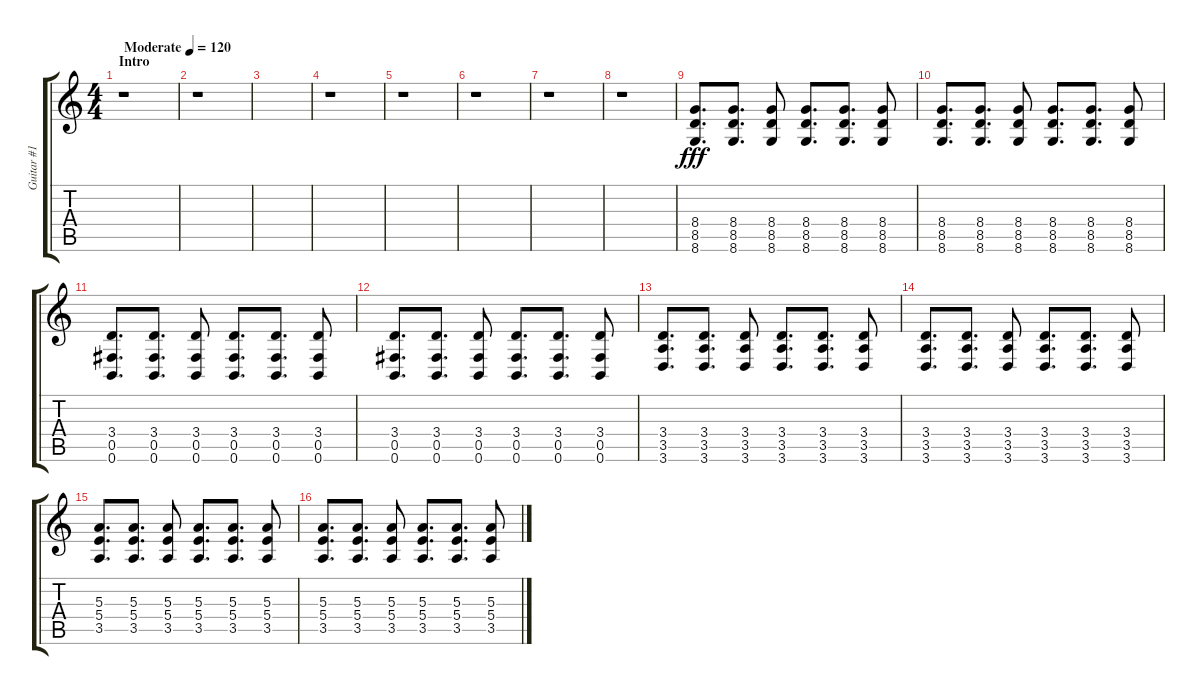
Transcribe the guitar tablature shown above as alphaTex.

\track ("Guitar #1" "Guitar #1") {instrument distortionguitar}
\staff {score tabs}
\tuning (Db4 Ab3 E3 B2 Gb2 B1) {hide}
\ts (4 4)
\section ("" "Intro")
\tempo (120 "Moderate")
\clef g2
\ks c
r.1{dy fff instrument distortionguitar} |
r.1 |
|
r.1 |
r.1 |
r.1 |
r.1 |
r.1 |
(8.4 8.5 8.6).8{d} (8.4 8.5 8.6).8{d} (8.4 8.5 8.6).8 (8.4 8.5 8.6).8{d} (8.4 8.5 8.6).8{d} (8.4 8.5 8.6).8 |
(8.4 8.5 8.6).8{d} (8.4 8.5 8.6).8{d} (8.4 8.5 8.6).8 (8.4 8.5 8.6).8{d} (8.4 8.5 8.6).8{d} (8.4 8.5 8.6).8 |
(3.4 0.5 0.6).8{d} (3.4 0.5 0.6).8{d} (3.4 0.5 0.6).8 (3.4 0.5 0.6).8{d} (3.4 0.5 0.6).8{d} (3.4 0.5 0.6).8 |
(3.4 0.5 0.6).8{d} (3.4 0.5 0.6).8{d} (3.4 0.5 0.6).8 (3.4 0.5 0.6).8{d} (3.4 0.5 0.6).8{d} (3.4 0.5 0.6).8 |
(3.4 3.5 3.6).8{d} (3.4 3.5 3.6).8{d} (3.4 3.5 3.6).8 (3.4 3.5 3.6).8{d} (3.4 3.5 3.6).8{d} (3.4 3.5 3.6).8 |
(3.4 3.5 3.6).8{d} (3.4 3.5 3.6).8{d} (3.4 3.5 3.6).8 (3.4 3.5 3.6).8{d} (3.4 3.5 3.6).8{d} (3.4 3.5 3.6).8 |
(5.3 5.4 3.5).8{d} (5.3 5.4 3.5).8{d} (5.3 5.4 3.5).8 (5.3 5.4 3.5).8{d} (5.3 5.4 3.5).8{d} (5.3 5.4 3.5).8 |
(5.3 5.4 3.5).8{d} (5.3 5.4 3.5).8{d} (5.3 5.4 3.5).8 (5.3 5.4 3.5).8{d} (5.3 5.4 3.5).8{d} (5.3 5.4 3.5).8
